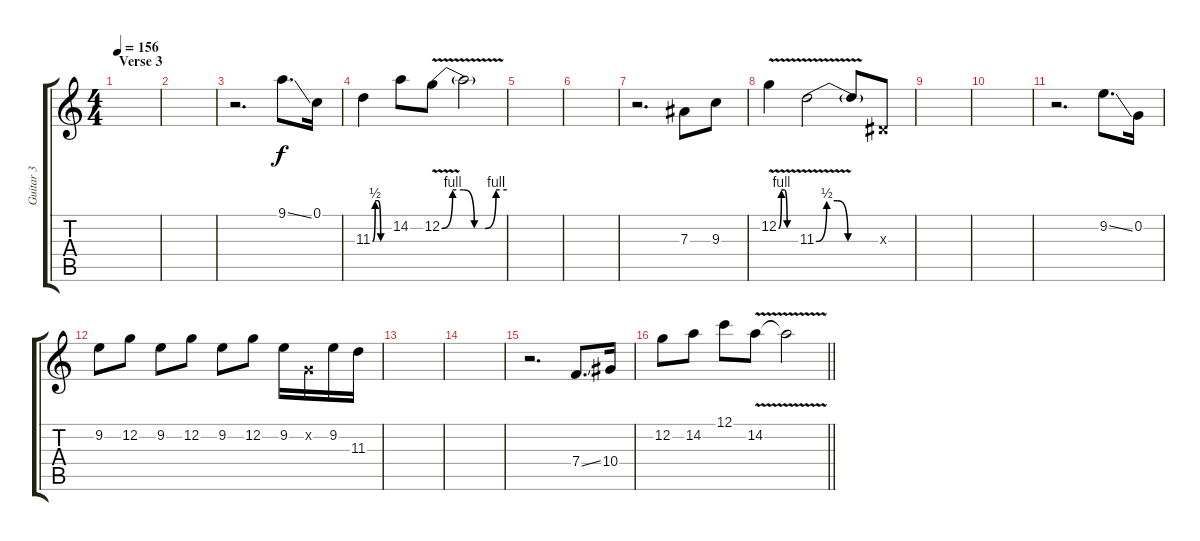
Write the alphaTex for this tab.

\track ("Guitar 3" "Guitar 3") {instrument overdrivenguitar}
\staff {score tabs}
\tuning (C4 G3 Eb3 Bb2 F2 C2) {hide}
\ts (4 4)
\section ("" "Verse 3")
\tempo 156
\clef g2
\ks c
|
|
r.2{d} 9.1{ss}.8{d} 0.1.16 |
11.3{be (custom 0 0 10 2 20 2 30 0 60 0)}.4 14.2.8 12.2{be (custom 0 0 10 4 20 4 30 0 40 0 50 4 60 4) v}.8 12.2{t}.2 |
|
|
r.2{d} 7.3.8 9.3.8 |
12.2{be (custom 0 0 10 4 20 4 30 0 60 0) v}.4 11.3{be (custom 0 0 10 2 20 2 30 0 60 0) v}.2 11.3{t}.8 0.3{x}.8 |
|
|
r.2{d} 9.2{ss}.8{d} 0.2.16 |
9.2.8 12.2.8 9.2.8 12.2.8 9.2.8 12.2.8 9.2.16 0.2{x}.16 9.2.16 11.3.16 |
|
|
r.2{d} 7.4{ss}.8{d} 10.4.16 |
\barLineRight lightlight
12.2.8 14.2.8 12.1.8 14.2{v}.8 14.2{t}.2
